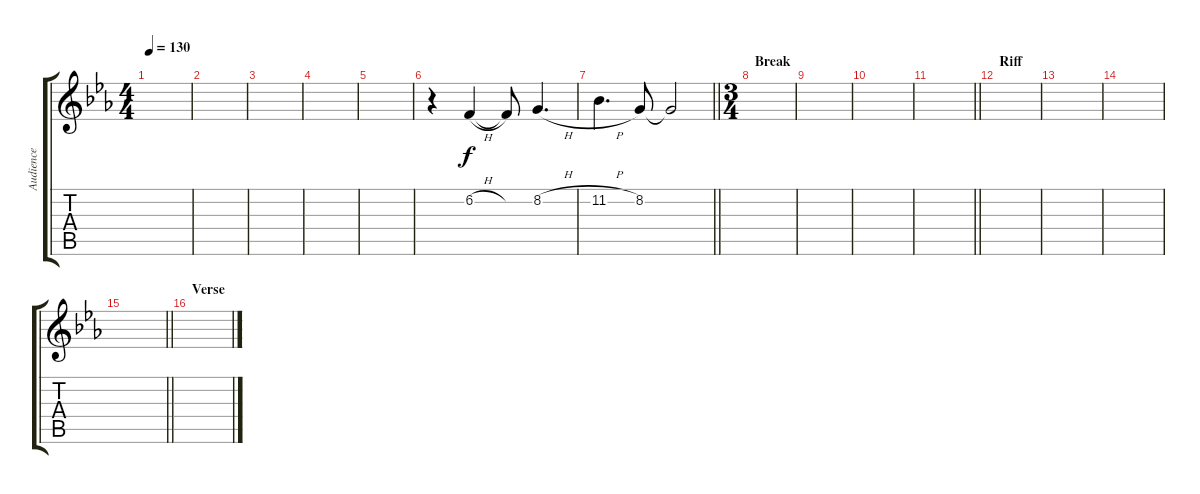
\track ("Audience" "Audience") {instrument lead6voice}
\staff {score tabs}
\tuning (E4 B3 G3 D3 A2 E2) {hide}
\ts (4 4)
\tempo 130
\clef g2
\ks eb
|
|
|
|
|
r.4 6.2{h}.4 6.2{t}.8 8.2{h}.4{d} |
\barLineRight lightlight
11.2{h}.4{d} 8.2.8 8.2{t}.2 |
\ts (3 4)
\section ("" "Break")
|
|
|
\barLineRight lightlight
|
\section ("" "Riff")
|
|
|
\barLineRight lightlight
|
\section ("" "Verse")
